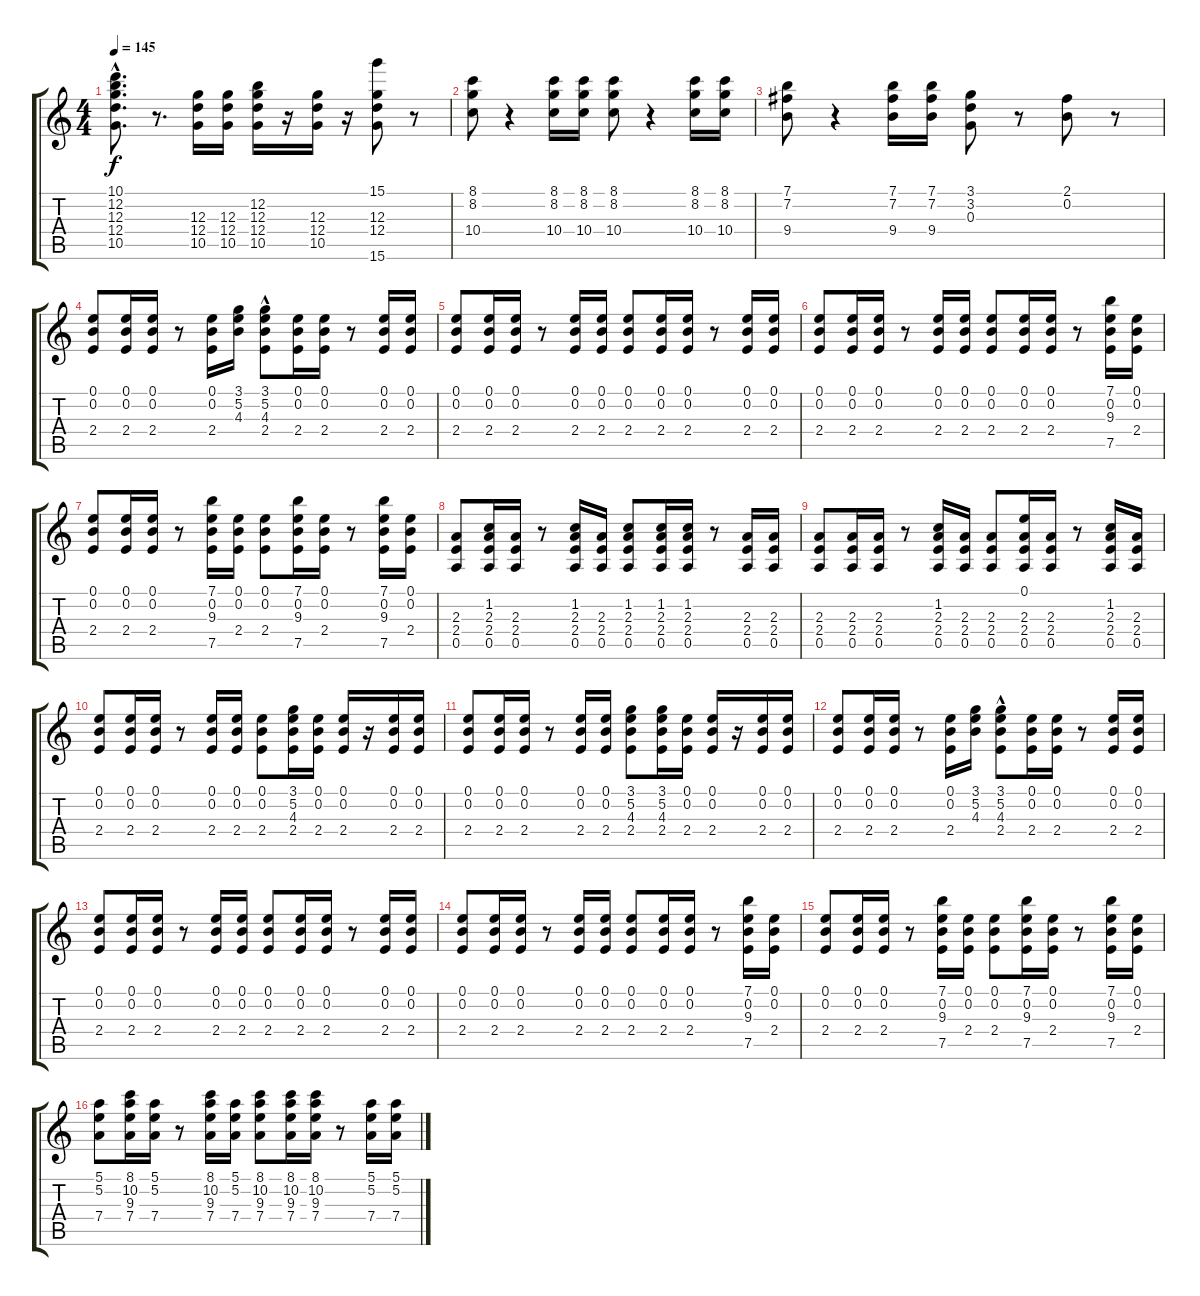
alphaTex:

\track "" {instrument acousticguitarsteel}
\staff {score tabs}
\tuning (E4 B3 G3 D3 A2 E2) {hide}
\ts (4 4)
\tempo 145
\clef g2
\ks c
(10.1 12.2 12.3{hac} 12.4{hac} 10.5{hac}).8{d dy f} r.8{d} (12.3 12.4 10.5).16 (12.3 12.4 10.5).16 (12.2 12.3 12.4 10.5).16 r.16 (12.3 12.4 10.5).16 r.16 (15.1 12.3 12.4 15.6).8 r.8 |
(8.1 8.2 10.4).8 r.4 (8.1 8.2 10.4).16 (8.1 8.2 10.4).16 (8.1 8.2 10.4).8 r.4 (8.1 8.2 10.4).16 (8.1 8.2 10.4).16 |
(7.1 7.2 9.4).8 r.4 (7.1 7.2 9.4).16 (7.1 7.2 9.4).16 (3.1 3.2 0.3).8 r.8 (2.1 0.2).8 r.8 |
(0.1 0.2 2.4).8 (0.1 0.2 2.4).16 (0.1 0.2 2.4).16 r.8 (0.1 0.2 2.4).16 (3.1 5.2 4.3).16 (3.1{hac} 5.2 4.3 2.4).8 (0.1 0.2 2.4).16 (0.1 0.2 2.4).16 r.8 (0.1 0.2 2.4).16 (0.1 0.2 2.4).16 |
(0.1 0.2 2.4).8 (0.1 0.2 2.4).16 (0.1 0.2 2.4).16 r.8 (0.1 0.2 2.4).16 (0.1 0.2 2.4).16 (0.1 0.2 2.4).8 (0.1 0.2 2.4).16 (0.1 0.2 2.4).16 r.8 (0.1 0.2 2.4).16 (0.1 0.2 2.4).16 |
(0.1 0.2 2.4).8 (0.1 0.2 2.4).16 (0.1 0.2 2.4).16 r.8 (0.1 0.2 2.4).16 (0.1 0.2 2.4).16 (0.1 0.2 2.4).8 (0.1 0.2 2.4).16 (0.1 0.2 2.4).16 r.8 (7.1 0.2 9.3 7.5).16 (0.1 0.2 2.4).16 |
(0.1 0.2 2.4).8 (0.1 0.2 2.4).16 (0.1 0.2 2.4).16 r.8 (7.1 0.2 9.3 7.5).16 (0.1 0.2 2.4).16 (0.1 0.2 2.4).8 (7.1 0.2 9.3 7.5).16 (0.1 0.2 2.4).16 r.8 (7.1 0.2 9.3 7.5).16 (0.1 0.2 2.4).16 |
(2.3 2.4 0.5).8 (1.2 2.3 2.4 0.5).16 (2.3 2.4 0.5).16 r.8 (1.2 2.3 2.4 0.5).16 (2.3 2.4 0.5).16 (1.2 2.3 2.4 0.5).8 (1.2 2.3 2.4 0.5).16 (1.2 2.3 2.4 0.5).16 r.8 (2.3 2.4 0.5).16 (2.3 2.4 0.5).16 |
(2.3 2.4 0.5).8 (2.3 2.4 0.5).16 (2.3 2.4 0.5).16 r.8 (1.2 2.3 2.4 0.5).16 (2.3 2.4 0.5).16 (2.3 2.4 0.5).8 (0.1 2.3 2.4 0.5).16 (2.3 2.4 0.5).16 r.8 (1.2 2.3 2.4 0.5).16 (2.3 2.4 0.5).16 |
(0.1 0.2 2.4).8 (0.1 0.2 2.4).16 (0.1 0.2 2.4).16 r.8 (0.1 0.2 2.4).16 (0.1 0.2 2.4).16 (0.1 0.2 2.4).8 (3.1 5.2 4.3 2.4).16 (0.1 0.2 2.4).16 (0.1 0.2 2.4).16 r.16 (0.1 0.2 2.4).16 (0.1 0.2 2.4).16 |
(0.1 0.2 2.4).8 (0.1 0.2 2.4).16 (0.1 0.2 2.4).16 r.8 (0.1 0.2 2.4).16 (0.1 0.2 2.4).16 (3.1 5.2 4.3 2.4).8 (3.1 5.2 4.3 2.4).16 (0.1 0.2 2.4).16 (0.1 0.2 2.4).16 r.16 (0.1 0.2 2.4).16 (0.1 0.2 2.4).16 |
(0.1 0.2 2.4).8 (0.1 0.2 2.4).16 (0.1 0.2 2.4).16 r.8 (0.1 0.2 2.4).16 (3.1 5.2 4.3).16 (3.1{hac} 5.2 4.3 2.4).8 (0.1 0.2 2.4).16 (0.1 0.2 2.4).16 r.8 (0.1 0.2 2.4).16 (0.1 0.2 2.4).16 |
(0.1 0.2 2.4).8 (0.1 0.2 2.4).16 (0.1 0.2 2.4).16 r.8 (0.1 0.2 2.4).16 (0.1 0.2 2.4).16 (0.1 0.2 2.4).8 (0.1 0.2 2.4).16 (0.1 0.2 2.4).16 r.8 (0.1 0.2 2.4).16 (0.1 0.2 2.4).16 |
(0.1 0.2 2.4).8 (0.1 0.2 2.4).16 (0.1 0.2 2.4).16 r.8 (0.1 0.2 2.4).16 (0.1 0.2 2.4).16 (0.1 0.2 2.4).8 (0.1 0.2 2.4).16 (0.1 0.2 2.4).16 r.8 (7.1 0.2 9.3 7.5).16 (0.1 0.2 2.4).16 |
(0.1 0.2 2.4).8 (0.1 0.2 2.4).16 (0.1 0.2 2.4).16 r.8 (7.1 0.2 9.3 7.5).16 (0.1 0.2 2.4).16 (0.1 0.2 2.4).8 (7.1 0.2 9.3 7.5).16 (0.1 0.2 2.4).16 r.8 (7.1 0.2 9.3 7.5).16 (0.1 0.2 2.4).16 |
(5.1 5.2 7.4).8 (8.1 10.2 9.3 7.4).16 (5.1 5.2 7.4).16 r.8 (8.1 10.2 9.3 7.4).16 (5.1 5.2 7.4).16 (8.1 10.2 9.3 7.4).8 (8.1 10.2 9.3 7.4).16 (8.1 10.2 9.3 7.4).16 r.8 (5.1 5.2 7.4).16 (5.1 5.2 7.4).16
